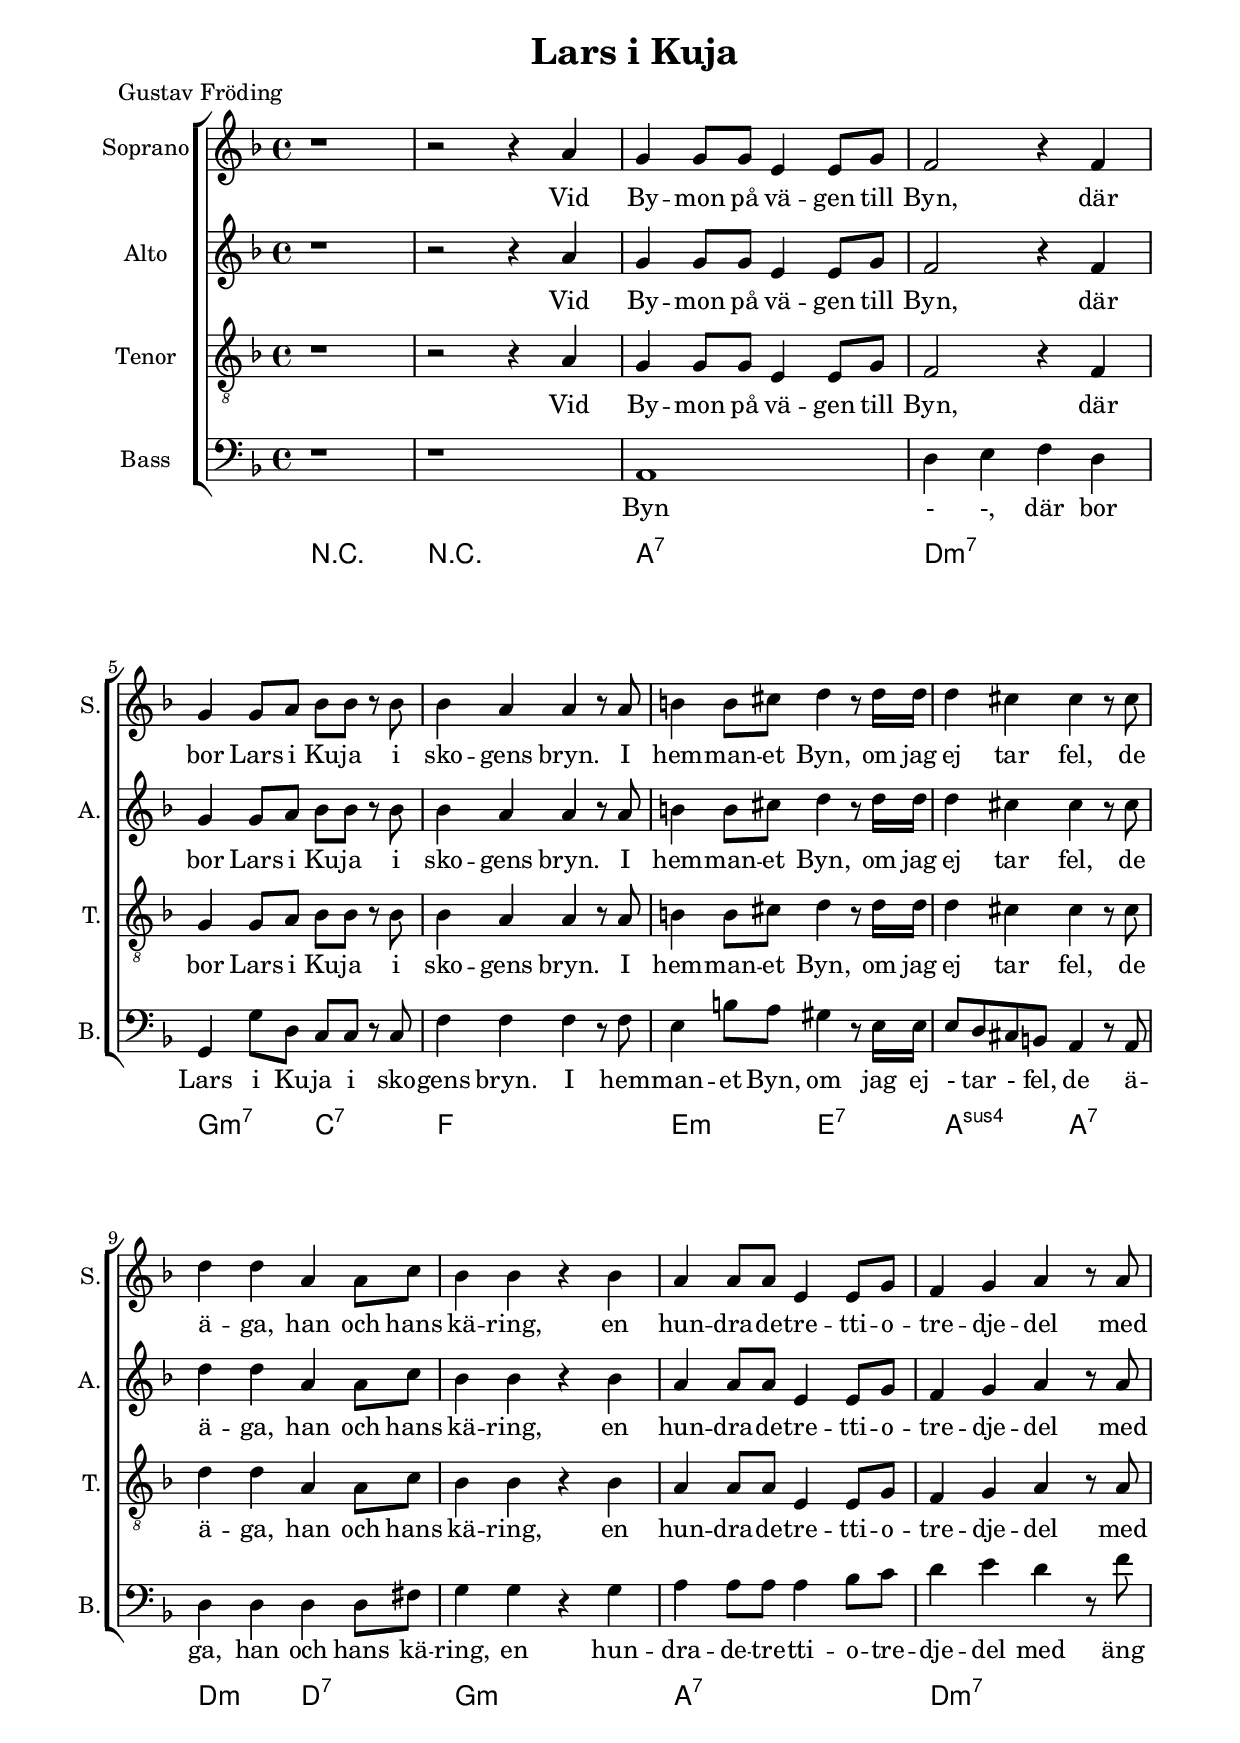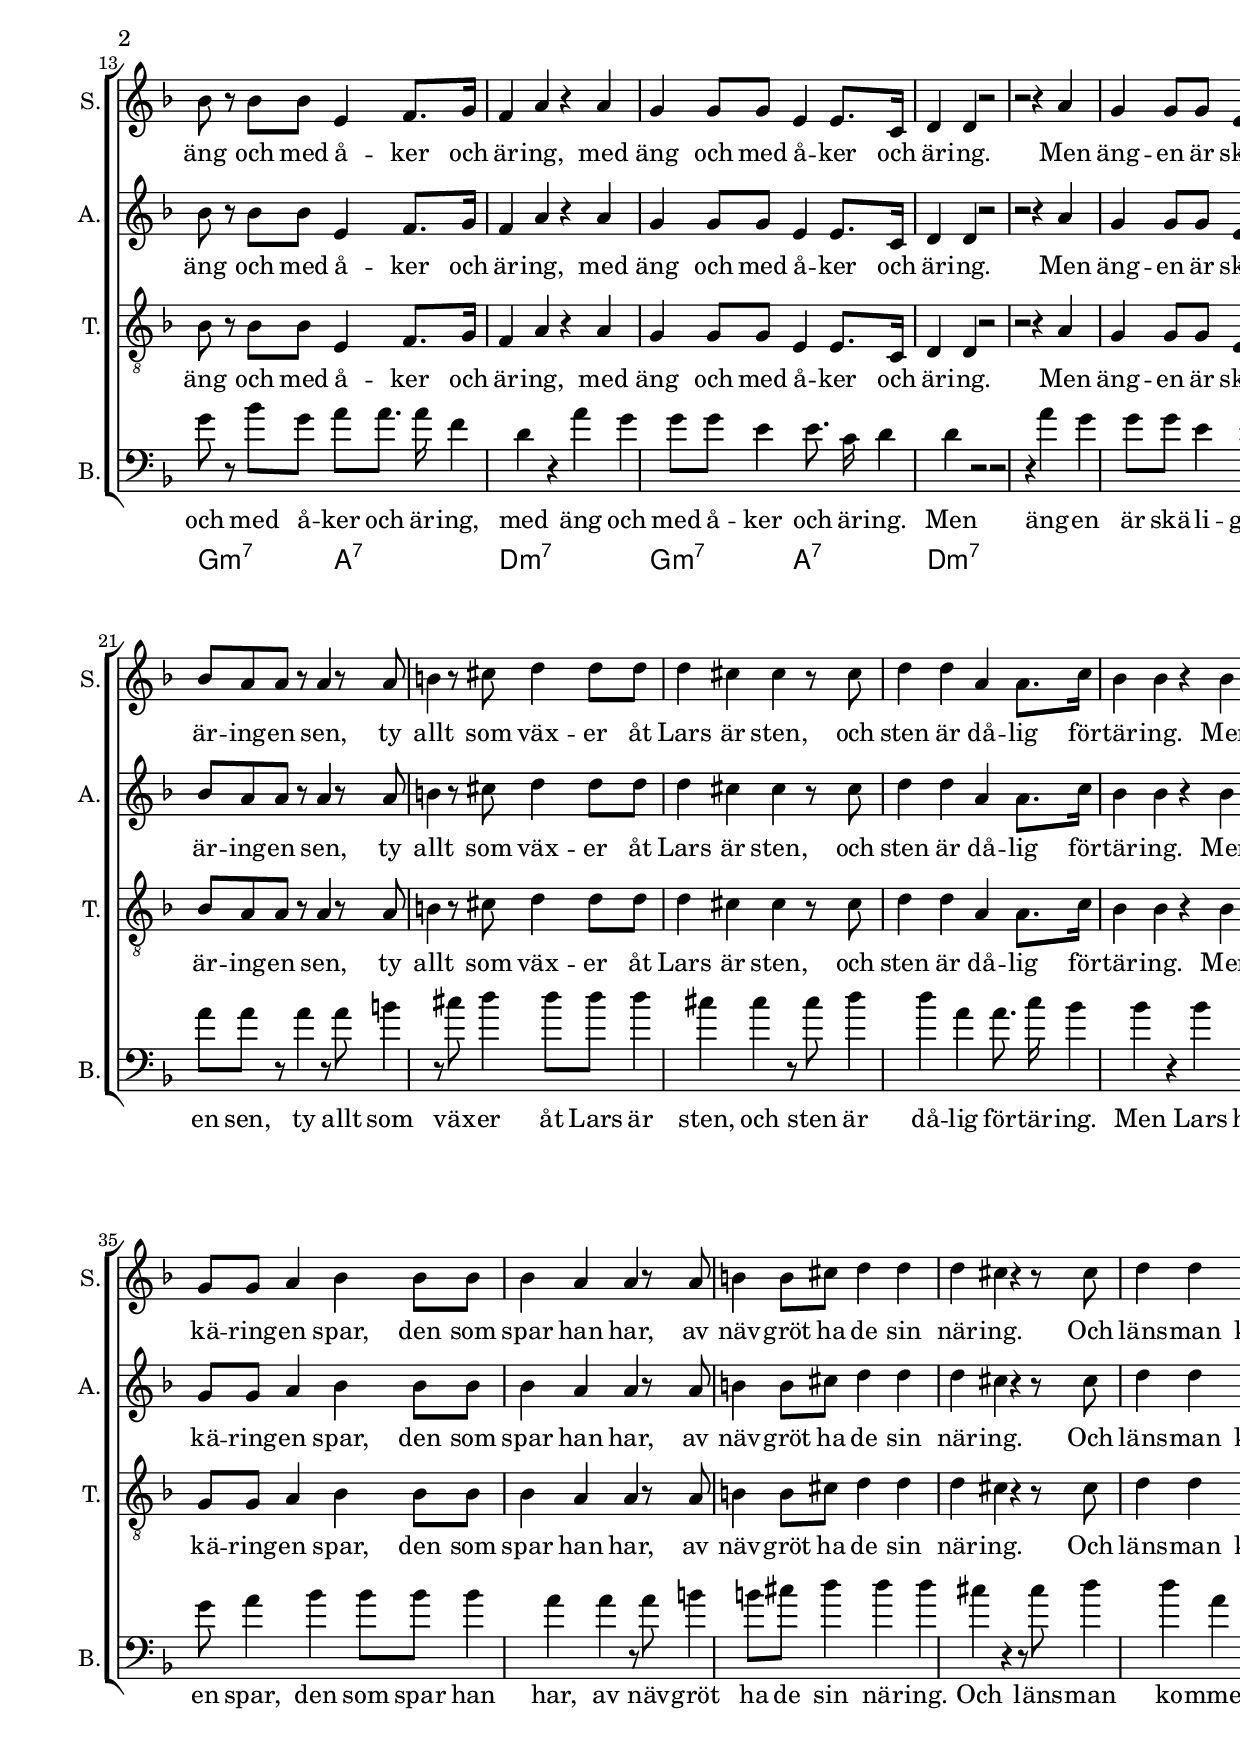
\version "2.22.0"

\paper {
  left-margin = 20
  right-margin = 15 
}

\header {
  title = "Lars i Kuja"
  poet = "Gustav Fröding"
}

global = {
  \key d \minor
  \time 4/4
}

soprano = \relative c'' {
  \global
  % Music follows here.
 %1
 r1
 %2
 r2 r4 a
 %3
 g4 g8 g e4 e8 g
 %4
 f2 r4 f
 %5
 g4 g8 a bes8 bes r bes 
 %6
 bes4 a a r8 a
 %7
 b4 b8 cis d4 r8 d16 d 
 %8
 d4 cis cis r8 cis
 %9
 d4 d a a8 c
 %10
 bes4 bes r bes
 %11
 a4 a8 a e4 e8 g
 %12
 f4 g a r8 a
 %13
 bes8 r bes bes e,4 f8. g16
 %14
 f4 a r a
 %15
 g4 g8 g e4 e8. c16
 %16
 d4 d r2
 % end first verse
 %17
 r2 r4 a'
 %18
 g4 g8 g e4 e8 g
 %19
 f2 r4 f
 %20
 g4 a bes8 bes r bes 
 %21
 bes8 a a  r a4 r8 a 
 %22
 b4 r8 cis8 d4 d8 d
 %23
 d4 cis cis r8 cis
 %24
 d4 d a a8. c16
 %25
 bes4 bes r bes
 %26
 a4 a e8 e r g
 %27
 f4 g a r8 a
 %28
 bes4 bes8 bes e,4 f8 g
 %29
 f4 a r a
 %30
 g4 g8 g e4 e8 c
 %31
 d4 d r2
  % end second verse
 %32
 r2 r4 r8 a' 
 %33
 g4 g8 g e4 e8 g
 %34
 f4 f8 g a4 r8 a
 %35
 g8 g8 a4 bes bes8 bes
 %36
 bes4 a a r8 a 
 %37
 b4 b8 cis d4 d 
 %38
 d4 cis r4 r8 cis
 %39
 d4 d a a8 r16 c
 %40
 bes4 bes g r8 bes
 %41
 a4 a e8 e r g 
 %42
 f4 g a r8 a
 %43
 bes4 bes e, f8 g
 %44
 f4 a a r8 a
 %45
 g4 g8 g e4 e8 c
 %46
 d4 d d2
 %47
 r2 r4 a'
 %48
 g4 g8 g e4 e
 %49
 d4 d r2
  % end
}

alto = \relative c'' {
  \global
  % Music follows here.
 %1
 r1
 %2
 r2 r4 a
 %3
 g4 g8 g e4 e8 g
 %4
 f2 r4 f
 %5
 g4 g8 a bes8 bes r bes 
 %6
 bes4 a a r8 a
 %7
 b4 b8 cis d4 r8 d16 d 
 %8
 d4 cis cis r8 cis
 %9
 d4 d a a8 c
 %10
 bes4 bes r bes
 %11
 a4 a8 a e4 e8 g
 %12
 f4 g a r8 a
 %13
 bes8 r bes bes e,4 f8. g16
 %14
 f4 a r a
 %15
 g4 g8 g e4 e8. c16
 %16
 d4 d r2
 % end first verse
 %17
 r2 r4 a'
 %18
 g4 g8 g e4 e8 g
 %19
 f2 r4 f
 %20
 g4 a bes8 bes r bes 
 %21
 bes8 a a  r a4 r8 a 
 %22
 b4 r8 cis8 d4 d8 d
 %23
 d4 cis cis r8 cis
 %24
 d4 d a a8. c16
 %25
 bes4 bes r bes
 %26
 a4 a e8 e r g
 %27
 f4 g a r8 a
 %28
 bes4 bes8 bes e,4 f8 g
 %29
 f4 a r a
 %30
 g4 g8 g e4 e8 c
 %31
 d4 d r2
  % end second verse
 %32
 r2 r4 r8 a' 
 %33
 g4 g8 g e4 e8 g
 %34
 f4 f8 g a4 r8 a
 %35
 g8 g8 a4 bes bes8 bes
 %36
 bes4 a a r8 a 
 %37
 b4 b8 cis d4 d 
 %38
 d4 cis r4 r8 cis
 %39
 d4 d a a8 r16 c
 %40
 bes4 bes g r8 bes
 %41
 a4 a e8 e r g 
 %42
 f4 g a r8 a
 %43
 bes4 bes e, f8 g
 %44
 f4 a a r8 a
 %45
 g4 g8 g e4 e8 c
 %46
 d4 d d2
 %47
 r2 r4 a'
 %48
 g4 g8 g e4 e
 %49
 d4 d r2
  % end
}

tenor = \relative c' {
  \global
  % Music follows here.
 %1
 r1
 %2
 r2 r4 a
 %3
 g4 g8 g e4 e8 g
 %4
 f2 r4 f
 %5
 g4 g8 a bes8 bes r bes 
 %6
 bes4 a a r8 a
 %7
 b4 b8 cis d4 r8 d16 d 
 %8
 d4 cis cis r8 cis
 %9
 d4 d a a8 c
 %10
 bes4 bes r bes
 %11
 a4 a8 a e4 e8 g
 %12
 f4 g a r8 a
 %13
 bes8 r bes bes e,4 f8. g16
 %14
 f4 a r a
 %15
 g4 g8 g e4 e8. c16
 %16
 d4 d r2
 % end first verse
 %17
 r2 r4 a'
 %18
 g4 g8 g e4 e8 g
 %19
 f2 r4 f
 %20
 g4 a bes8 bes r bes 
 %21
 bes8 a a  r a4 r8 a 
 %22
 b4 r8 cis8 d4 d8 d
 %23
 d4 cis cis r8 cis
 %24
 d4 d a a8. c16
 %25
 bes4 bes r bes
 %26
 a4 a e8 e r g
 %27
 f4 g a r8 a
 %28
 bes4 bes8 bes e,4 f8 g
 %29
 f4 a r a
 %30
 g4 g8 g e4 e8 c
 %31
 d4 d r2
  % end second verse
 %32
 r2 r4 r8 a' 
 %33
 g4 g8 g e4 e8 g
 %34
 f4 f8 g a4 r8 a
 %35
 g8 g8 a4 bes bes8 bes
 %36
 bes4 a a r8 a 
 %37
 b4 b8 cis d4 d 
 %38
 d4 cis r4 r8 cis
 %39
 d4 d a a8 r16 c
 %40
 bes4 bes g r8 bes
 %41
 a4 a e8 e r g 
 %42
 f4 g a r8 a
 %43
 bes4 bes e, f8 g
 %44
 f4 a a r8 a
 %45
 g4 g8 g e4 e8 c
 %46
 d4 d d2
 %47
 r2 r4 a'
 %48
 g4 g8 g e4 e
 %49
 d4 d r2
  % end
}

bass = \relative c {
  \global
  % Music follows here.
 %1
 r1
 %2
 r
 %3
 a1
 %4
 d4 e f d
 %5
 g,4 g'8 d c c r c
 %6
 f4 f f r8 f
 %7
 e4 b'8 a gis4 r8 e16 e
 %8
 e8 d  cis b a4 r8 a
 %9
 d4 d d d8 fis
 %10
 g4 g r g
 %11
 a4 a8 a a4 bes8 c
 %12
 d4 e d r8 f
 %13
 g8 r bes g a a8. a16
 %14
 f4 d r a'
 %15
 g4 g8 g e4 e8. c16
 %16
 d4 d r2
 % end first verse
 %17
 r2 r4 a'
 %18
 g4 g8 g e4 e8 g
 %19
 f2 r4 f
 %20
 g4 a bes8 bes r bes 
 %21
 bes8 a a  r a4 r8 a 
 %22
 b4 r8 cis8 d4 d8 d
 %23
 d4 cis cis r8 cis
 %24
 d4 d a a8. c16
 %25
 bes4 bes r bes
 %26
 a4 a e8 e r g
 %27
 f4 g a r8 a
 %28
 bes4 bes8 bes e,4 f8 g
 %29
 f4 a r a
 %30
 g4 g8 g e4 e8 c
 %31
 d4 d r2
  % end second verse
 %32
 r2 r4 r8 a' 
 %33
 g4 g8 g e4 e8 g
 %34
 f4 f8 g a4 r8 a
 %35
 g8 g8 a4 bes bes8 bes
 %36
 bes4 a a r8 a 
 %37
 b4 b8 cis d4 d 
 %38
 d4 cis r4 r8 cis
 %39
 d4 d a a8 r16 c
 %40
 bes4 bes g r8 bes
 %41
 a4 a e8 e r g 
 %42
 f4 g a r8 a
 %43
 bes4 bes e, f8 g
 %44
 f4 a a r8 a
 %45
 g4 g8 g e4 e8 c
 %46
 d4 d d2
 %47
 r2 r4 a'
 %48
 g4 g8 g e4 e
 %49
 d4 d r2
  % end
}

sopranoVerse = \lyricmode {
  % Lyrics follow here.
Vid By -- mon på vä -- gen till Byn,
där bor Lars i Ku -- ja i sko -- gens bryn.
I hem -- man -- et Byn, om jag ej tar fel,
de ä -- ga, han och hans kä -- ring,
en hun -- dra -- de -- tre -- tti -- o -- tre -- dje -- del
med äng och med å -- ker och är -- ing,
med äng och med å -- ker och är -- ing.

Men äng -- en är skä -- li -- gen klen
och åk -- ern ma -- ger och är -- ing -- en sen,
ty allt som väx -- er åt Lars är sten,
och sten är då -- lig för -- tär -- ing.
Men Lars har ar -- mar och Lars har ben,
och gni -- dig och seg är hans kä -- ring,
och gni -- dig och seg är hans kä -- ring.

Han plo -- ckar och grä -- ver och sli -- ter och drar,
och kä -- ring -- en spar,
den som spar han har,
av näv -- gröt ha de sin när -- ing.
Och läns -- man ko -- mmer och läns -- man tar,
och Lars han sli -- ter och Sti -- na spar,
och fast han knappt äg -- er skjor -- tan kvar,
så tror Lars i Ku -- ja på bä -- ttre dar,
så ock Lars i Ku -- jas kä -- ring.
}

altoVerse = \lyricmode {
  % Lyrics follow here.
Vid By -- mon på vä -- gen till Byn,
där bor Lars i Ku -- ja i sko -- gens bryn.
I hem -- man -- et Byn, om jag ej tar fel,
de ä -- ga, han och hans kä -- ring,
en hun -- dra -- de -- tre -- tti -- o -- tre -- dje -- del
med äng och med å -- ker och är -- ing,
med äng och med å -- ker och är -- ing.

Men äng -- en är skä -- li -- gen klen
och åk -- ern ma -- ger och är -- ing -- en sen,
ty allt som väx -- er åt Lars är sten,
och sten är då -- lig för -- tär -- ing.
Men Lars har ar -- mar och Lars har ben,
och gni -- dig och seg är hans kä -- ring,
och gni -- dig och seg är hans kä -- ring.

Han plo -- ckar och grä -- ver och sli -- ter och drar,
och kä -- ring -- en spar,
den som spar han har,
av näv -- gröt ha de sin när -- ing.
Och läns -- man ko -- mmer och läns -- man tar,
och Lars han sli -- ter och Sti -- na spar,
och fast han knappt äg -- er skjor -- tan kvar,
så tror Lars i Ku -- ja på bä -- ttre dar,
så ock Lars i Ku -- jas kä -- ring.
}

tenorVerse = \lyricmode {
  % Lyrics follow here.
Vid By -- mon på vä -- gen till Byn,
där bor Lars i Ku -- ja i sko -- gens bryn.
I hem -- man -- et Byn, om jag ej tar fel,
de ä -- ga, han och hans kä -- ring,
en hun -- dra -- de -- tre -- tti -- o -- tre -- dje -- del
med äng och med å -- ker och är -- ing,
med äng och med å -- ker och är -- ing.

Men äng -- en är skä -- li -- gen klen
och åk -- ern ma -- ger och är -- ing -- en sen,
ty allt som väx -- er åt Lars är sten,
och sten är då -- lig för -- tär -- ing.
Men Lars har ar -- mar och Lars har ben,
och gni -- dig och seg är hans kä -- ring,
och gni -- dig och seg är hans kä -- ring.

Han plo -- ckar och grä -- ver och sli -- ter och drar,
och kä -- ring -- en spar,
den som spar han har,
av näv -- gröt ha de sin när -- ing.
Och läns -- man ko -- mmer och läns -- man tar,
och Lars han sli -- ter och Sti -- na spar,
och fast han knappt äg -- er skjor -- tan kvar,
så tror Lars i Ku -- ja på bä -- ttre dar,
så ock Lars i Ku -- jas kä -- ring.
}

bassVerse = \lyricmode {
  % Lyrics follow here.

Byn - -,
där bor Lars i Ku -- ja i sko -- gens bryn.
I hem -- man -- et Byn, om jag ej -  tar - fel,
de ä -- ga, han och hans kä -- ring,
en hun -- dra -- de -- tre -- tti -- o -- tre -- dje -- del
med äng och med å -- ker och är -- ing,
med äng och med å -- ker och är -- ing.

Men äng -- en är skä -- li -- gen klen
och åk -- ern ma -- ger och är -- ing -- en sen,
ty allt som väx -- er åt Lars är sten,
och sten är då -- lig för -- tär -- ing.
Men Lars har ar -- mar och Lars har ben,
och gni -- dig och seg är hans kä -- ring,
och gni -- dig och seg är hans kä -- ring.

Han plo -- ckar och grä -- ver och sli -- ter och drar,
och kä -- ring -- en spar,
den som spar han har,
av näv -- gröt ha de sin när -- ing.
Och läns -- man ko -- mmer och läns -- man tar,
och Lars han sli -- ter och Sti -- na spar,
och fast han knappt äg -- er skjor -- tan kvar,
så tror Lars i Ku -- ja på bä -- ttre dar,
så ock Lars i Ku -- jas kä -- ring.
}

rehearsalMidi = #
(define-music-function
 (parser location name midiInstrument lyrics) (string? string? ly:music?)
 #{
   \unfoldRepeats <<
     \new Staff = "soprano" \new Voice = "soprano" { \soprano }
     \new Staff = "alto" \new Voice = "alto" { \alto }
     \new Staff = "tenor" \new Voice = "tenor" { \tenor }
     \new Staff = "bass" \new Voice = "bass" { \bass }
     \context Staff = $name {
       \set Score.midiMinimumVolume = #0.5
       \set Score.midiMaximumVolume = #0.5
       \set Score.tempoWholesPerMinute = #(ly:make-moment 66 4)
       \set Staff.midiMinimumVolume = #0.8
       \set Staff.midiMaximumVolume = #1.0
       \set Staff.midiInstrument = $midiInstrument
     }
     \new Lyrics \with {
       alignBelowContext = $name
     } \lyricsto $name $lyrics
   >>
 #})

right = \relative c'' {
  \global
  % Music follows here.
 %1
 r1
 %2
 r2 r4 a
 %3
 g4 g8 g e4 e8 g
 %4
 f2 r4 f
 %5
 g4 g8 a bes8 bes r bes 
 %6
 bes4 a a r8 a
 %7
 b4 b8 cis d4 r8 d16 d 
 %8
 d4 cis cis r8 cis
 %9
 d4 d a a8 c
 %10
 bes4 bes r bes
 %11
 a4 a8 a e4 e8 g
 %12
 f4 g a r8 a
 %13
 bes8 r bes bes e,4 f8. g16
 %14
 f4 a r a
 %15
 g4 g8 g e4 e8. c16
 %16
 d4 d r2
 % end first verse
 %17
 r2 r4 a'
 %18
 g4 g8 g e4 e8 g
 %19
 f2 r4 f
 %20
 g4 a bes8 bes r bes 
 %21
 bes8 a a  r a4 r8 a 
 %22
 b4 r8 cis8 d4 d8 d
 %23
 d4 cis cis r8 cis
 %24
 d4 d a a8. c16
 %25
 bes4 bes r bes
 %26
 a4 a e8 e r g
 %27
 f4 g a r8 a
 %28
 bes4 bes8 bes e,4 f8 g
 %29
 f4 a r a
 %30
 g4 g8 g e4 e8 c
 %31
 d4 d r2
  % end second verse
 %32
 r2 r4 r8 a' 
 %33
 g4 g8 g e4 e8 g
 %34
 f4 f8 g a4 r8 a
 %35
 g8 g8 a4 bes bes8 bes
 %36
 bes4 a a r8 a 
 %37
 b4 b8 cis d4 d 
 %38
 d4 cis r4 r8 cis
 %39
 d4 d a a8 r16 c
 %40
 bes4 bes g r8 bes
 %41
 a4 a e8 e r g 
 %42
 f4 g a r8 a
 %43
 bes4 bes e, f8 g
 %44
 f4 a a r8 a
 %45
 g4 g8 g e4 e8 c
 %46
 d4 d d2
 %47
 r2 r4 a'
 %48
 g4 g8 g e4 e
 %49
 d4 d r2
  % end
}

left = \relative c' {
  \global
  % Music follows here.
  c4 c g c
}


chordNames = \chordmode {
  \global
  % Chords follow here.
  r1
  r1
  a:7
  d:min7
  g2:min7 c:7
  f1
  e2:min e:7
  a:sus4 a:7
  d2:min d:7
  g1:min
  a:7
  d:min7
  g2:min7 a:7
  d1:min7
  g2:min7 a:7
  d1:min7
}

choirPart = \new ChoirStaff <<
  \new Staff \with {
    midiInstrument = "choir aahs"
    instrumentName = "Soprano"
    shortInstrumentName = "S."
  } { \soprano }
  \addlyrics { \sopranoVerse }
  \new Staff \with {
    midiInstrument = "choir aahs"
    instrumentName = "Alto"
    shortInstrumentName = "A."
  } { \alto }
  \addlyrics { \altoVerse }
  \new Staff \with {
    midiInstrument = "choir aahs"
    instrumentName = "Tenor"
    shortInstrumentName = "T."
  } { \clef "treble_8" \tenor }
  \addlyrics { \tenorVerse }
  \new Staff \with {
    midiInstrument = "choir aahs"
    instrumentName = "Bass"
    shortInstrumentName = "B."
  } { \clef bass \bass }
  \addlyrics { \bassVerse }
>>

pianoPart = \new PianoStaff \with {
  instrumentName = "Piano"
  shortInstrumentName = "Pno."
} <<
  \new Staff = "right" \with {
    midiInstrument = "acoustic grand"
  } \right
  \new Staff = "left" \with {
    midiInstrument = "acoustic grand"
  } { \clef bass \left }
>>

chordsPart = \new ChordNames \chordNames

\score {
  <<
    \choirPart
   % \pianoPart
    \chordsPart
  >>
  \layout { }
  \midi {
    \tempo 4=66
  }
}

% Rehearsal MIDI files:
\book {
  \bookOutputSuffix "soprano"
  \score {
    \rehearsalMidi "soprano" "soprano sax" \sopranoVerse
    \midi { }
  }
}

\book {
  \bookOutputSuffix "alto"
  \score {
    \rehearsalMidi "alto" "soprano sax" \altoVerse
    \midi { }
  }
}

\book {
  \bookOutputSuffix "tenor"
  \score {
    \rehearsalMidi "tenor" "tenor sax" \tenorVerse
    \midi { }
  }
}

\book {
  \bookOutputSuffix "bass"
  \score {
    \rehearsalMidi "bass" "tenor sax" \bassVerse
    \midi { }
  }
}

